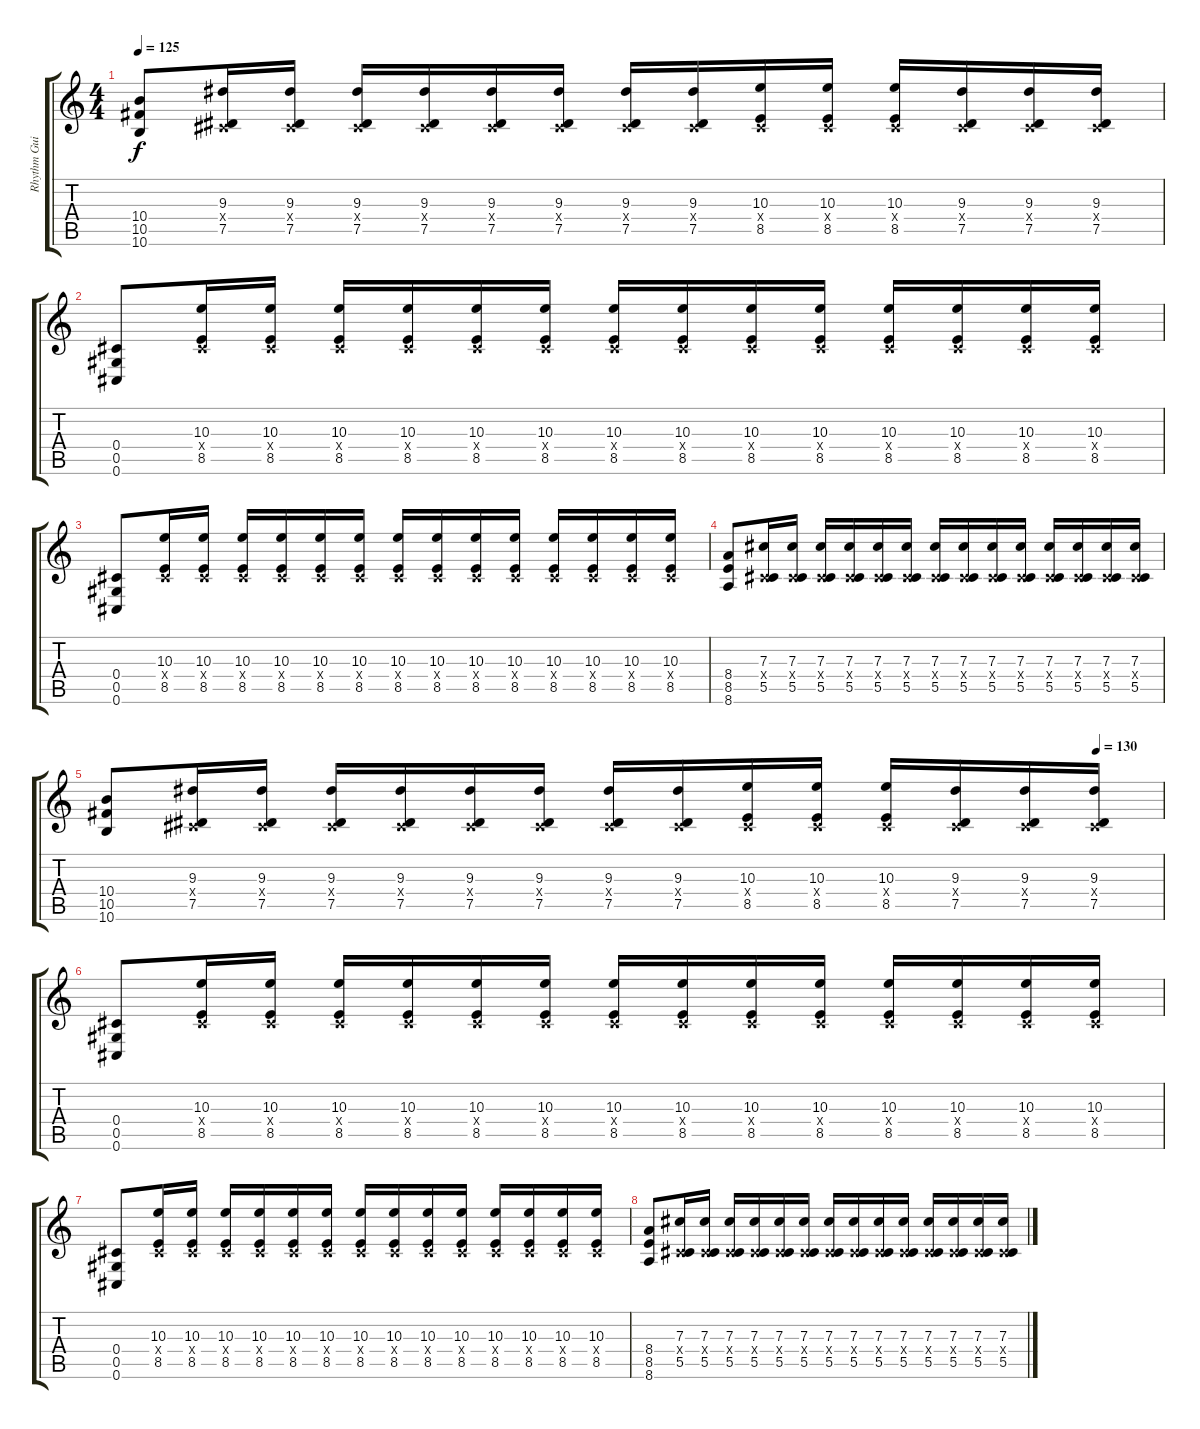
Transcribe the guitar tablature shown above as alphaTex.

\track ("Rhythm Guitar" "Rhythm Gui") {instrument distortionguitar}
\staff {score tabs}
\tuning (Eb4 Bb3 Gb3 Db3 Ab2 Db2) {hide}
\ts (4 4)
\tempo 125
\clef g2
\ks c
(10.4 10.5 10.6).8{dy f} (9.3 0.4{x} 7.5).16 (9.3 0.4{x} 7.5).16 (9.3 0.4{x} 7.5).16 (9.3 0.4{x} 7.5).16 (9.3 0.4{x} 7.5).16 (9.3 0.4{x} 7.5).16 (9.3 0.4{x} 7.5).16 (9.3 0.4{x} 7.5).16 (10.3 0.4{x} 8.5).16 (10.3 0.4{x} 8.5).16 (10.3 0.4{x} 8.5).16 (9.3 0.4{x} 7.5).16 (9.3 0.4{x} 7.5).16 (9.3 0.4{x} 7.5).16 |
(0.4 0.5 0.6).8 (10.3 0.4{x} 8.5).16 (10.3 0.4{x} 8.5).16 (10.3 0.4{x} 8.5).16 (10.3 0.4{x} 8.5).16 (10.3 0.4{x} 8.5).16 (10.3 0.4{x} 8.5).16 (10.3 0.4{x} 8.5).16 (10.3 0.4{x} 8.5).16 (10.3 0.4{x} 8.5).16 (10.3 0.4{x} 8.5).16 (10.3 0.4{x} 8.5).16 (10.3 0.4{x} 8.5).16 (10.3 0.4{x} 8.5).16 (10.3 0.4{x} 8.5).16 |
(0.4 0.5 0.6).8 (10.3 0.4{x} 8.5).16 (10.3 0.4{x} 8.5).16 (10.3 0.4{x} 8.5).16 (10.3 0.4{x} 8.5).16 (10.3 0.4{x} 8.5).16 (10.3 0.4{x} 8.5).16 (10.3 0.4{x} 8.5).16 (10.3 0.4{x} 8.5).16 (10.3 0.4{x} 8.5).16 (10.3 0.4{x} 8.5).16 (10.3 0.4{x} 8.5).16 (10.3 0.4{x} 8.5).16 (10.3 0.4{x} 8.5).16 (10.3 0.4{x} 8.5).16 |
(8.4 8.5 8.6).8 (7.3 0.4{x} 5.5).16 (7.3 0.4{x} 5.5).16 (7.3 0.4{x} 5.5).16 (7.3 0.4{x} 5.5).16 (7.3 0.4{x} 5.5).16 (7.3 0.4{x} 5.5).16 (7.3 0.4{x} 5.5).16 (7.3 0.4{x} 5.5).16 (7.3 0.4{x} 5.5).16 (7.3 0.4{x} 5.5).16 (7.3 0.4{x} 5.5).16 (7.3 0.4{x} 5.5).16 (7.3 0.4{x} 5.5).16 (7.3 0.4{x} 5.5).16 |
\tempo (130 0.9375)
(10.4 10.5 10.6).8 (9.3 0.4{x} 7.5).16 (9.3 0.4{x} 7.5).16 (9.3 0.4{x} 7.5).16 (9.3 0.4{x} 7.5).16 (9.3 0.4{x} 7.5).16 (9.3 0.4{x} 7.5).16 (9.3 0.4{x} 7.5).16 (9.3 0.4{x} 7.5).16 (10.3 0.4{x} 8.5).16 (10.3 0.4{x} 8.5).16 (10.3 0.4{x} 8.5).16 (9.3 0.4{x} 7.5).16 (9.3 0.4{x} 7.5).16 (9.3 0.4{x} 7.5).16 |
(0.4 0.5 0.6).8 (10.3 0.4{x} 8.5).16 (10.3 0.4{x} 8.5).16 (10.3 0.4{x} 8.5).16 (10.3 0.4{x} 8.5).16 (10.3 0.4{x} 8.5).16 (10.3 0.4{x} 8.5).16 (10.3 0.4{x} 8.5).16 (10.3 0.4{x} 8.5).16 (10.3 0.4{x} 8.5).16 (10.3 0.4{x} 8.5).16 (10.3 0.4{x} 8.5).16 (10.3 0.4{x} 8.5).16 (10.3 0.4{x} 8.5).16 (10.3 0.4{x} 8.5).16 |
(0.4 0.5 0.6).8 (10.3 0.4{x} 8.5).16 (10.3 0.4{x} 8.5).16 (10.3 0.4{x} 8.5).16 (10.3 0.4{x} 8.5).16 (10.3 0.4{x} 8.5).16 (10.3 0.4{x} 8.5).16 (10.3 0.4{x} 8.5).16 (10.3 0.4{x} 8.5).16 (10.3 0.4{x} 8.5).16 (10.3 0.4{x} 8.5).16 (10.3 0.4{x} 8.5).16 (10.3 0.4{x} 8.5).16 (10.3 0.4{x} 8.5).16 (10.3 0.4{x} 8.5).16 |
(8.4 8.5 8.6).8 (7.3 0.4{x} 5.5).16 (7.3 0.4{x} 5.5).16 (7.3 0.4{x} 5.5).16 (7.3 0.4{x} 5.5).16 (7.3 0.4{x} 5.5).16 (7.3 0.4{x} 5.5).16 (7.3 0.4{x} 5.5).16 (7.3 0.4{x} 5.5).16 (7.3 0.4{x} 5.5).16 (7.3 0.4{x} 5.5).16 (7.3 0.4{x} 5.5).16 (7.3 0.4{x} 5.5).16 (7.3 0.4{x} 5.5).16 (7.3 0.4{x} 5.5).16
